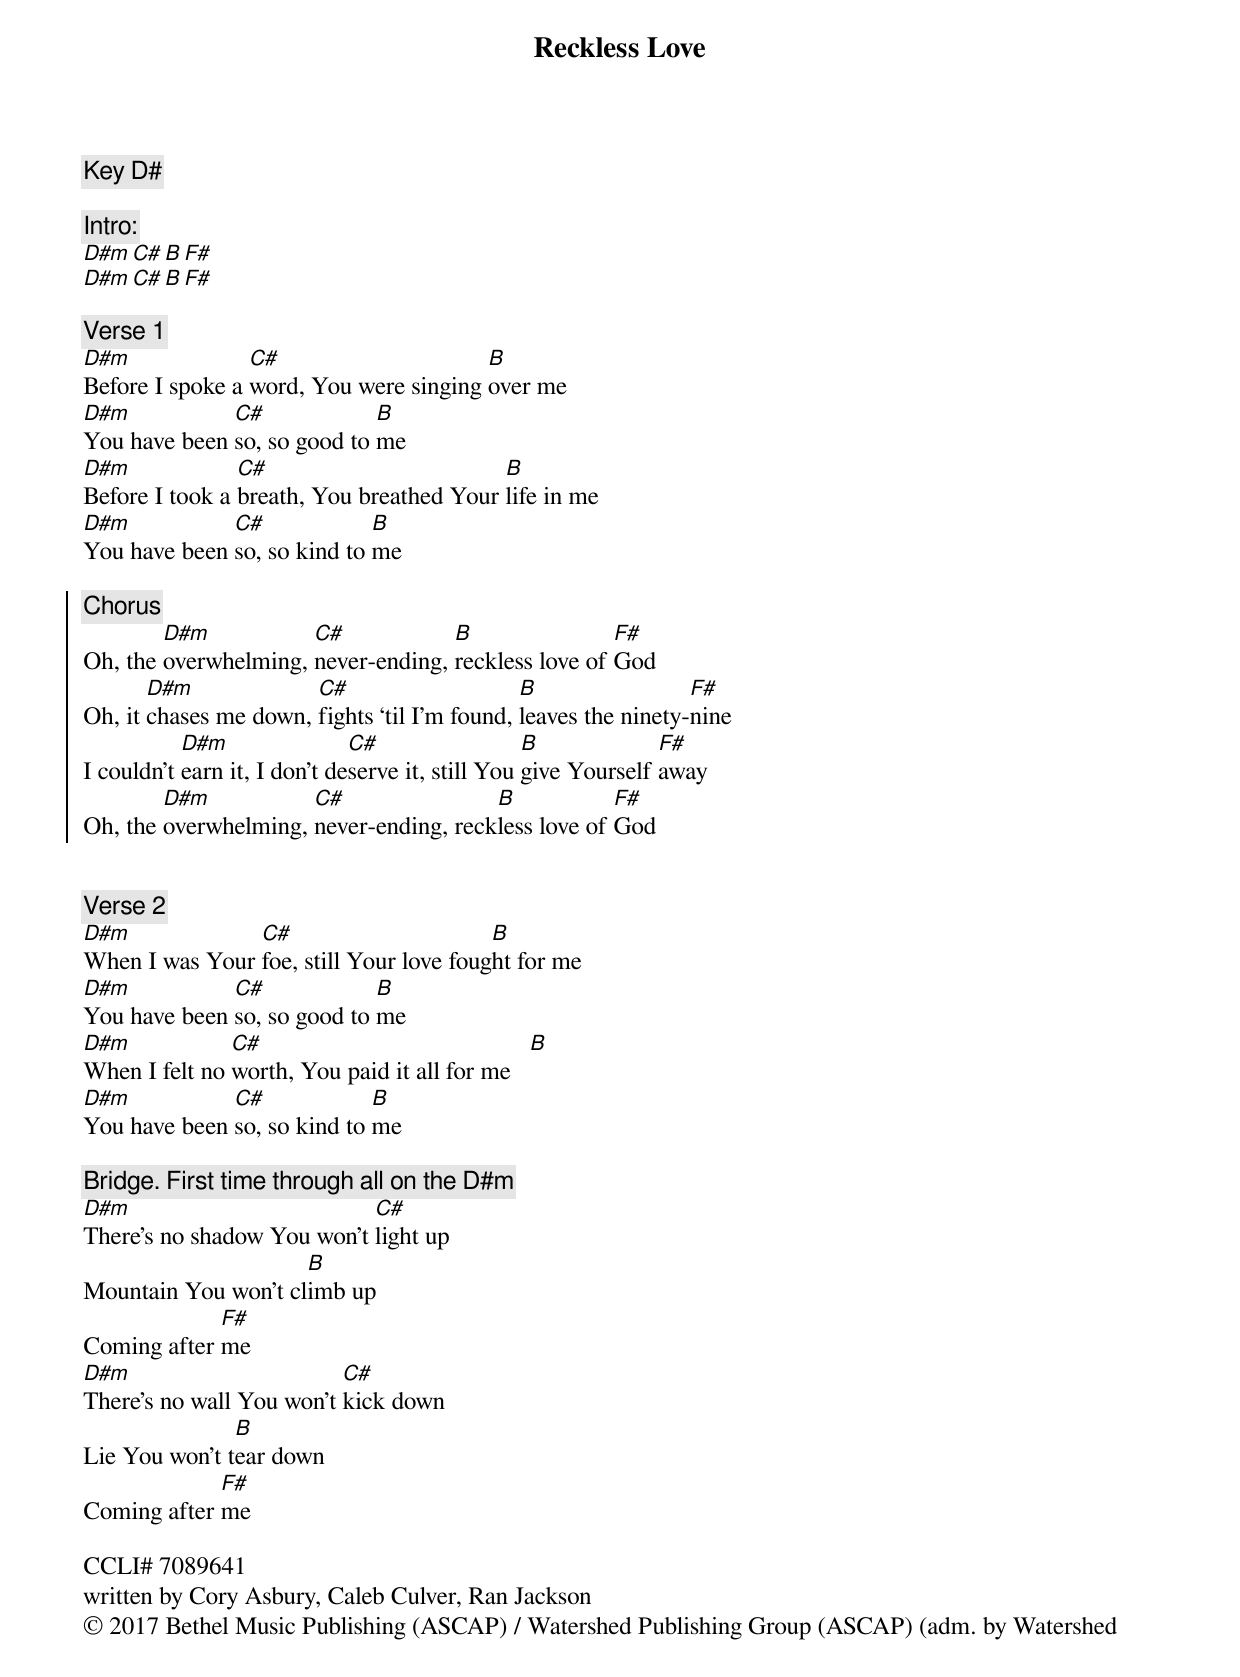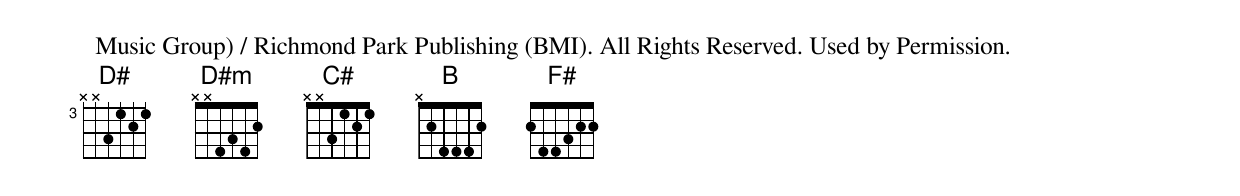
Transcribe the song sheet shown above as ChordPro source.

{title:Reckless Love}
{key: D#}
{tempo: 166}
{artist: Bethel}

{comment:Key [D#]}

{comment:Intro:}
[D#m][C#][B][F#]
[D#m][C#][B][F#]

{comment:Verse 1}
[D#m]Before I spoke a [C#]word, You were singing [B]over me
[D#m]You have been [C#]so, so good to [B]me
[D#m]Before I took a [C#]breath, You breathed Your [B]life in me
[D#m]You have been [C#]so, so kind to [B]me

{start_of_chorus}
{comment:Chorus}
Oh, the [D#m]overwhelming, [C#]never-ending, [B]reckless love of [F#]God
Oh, it [D#m]chases me down, [C#]fights ‘til I’m found, [B]leaves the ninety-[F#]nine
I couldn’t [D#m]earn it, I don’t de[C#]serve it, still You [B]give Yourself [F#]away
Oh, the [D#m]overwhelming, [C#]never-ending, reck[B]less love of [F#]God
{end_of_chorus}


{comment:Verse 2}
[D#m]When I was Your [C#]foe, still Your love foug[B]ht for me
[D#m]You have been [C#]so, so good to [B]me
[D#m]When I felt no [C#]worth, You paid it all for me   [B]
[D#m]You have been [C#]so, so kind to [B]me

{comment:Bridge. First time through all on the [D#m]}
[D#m]There’s no shadow You won’t [C#]light up
Mountain You won’t cl[B]imb up
Coming after [F#]me
[D#m]There’s no wall You won’t [C#]kick down
Lie You won’t t[B]ear down
Coming after [F#]me

CCLI# 7089641
written by Cory Asbury, Caleb Culver, Ran Jackson
© 2017 Bethel Music Publishing (ASCAP) / Watershed Publishing Group (ASCAP) (adm. by Watershed Music Group) / Richmond Park Publishing (BMI). All Rights Reserved. Used by Permission.
